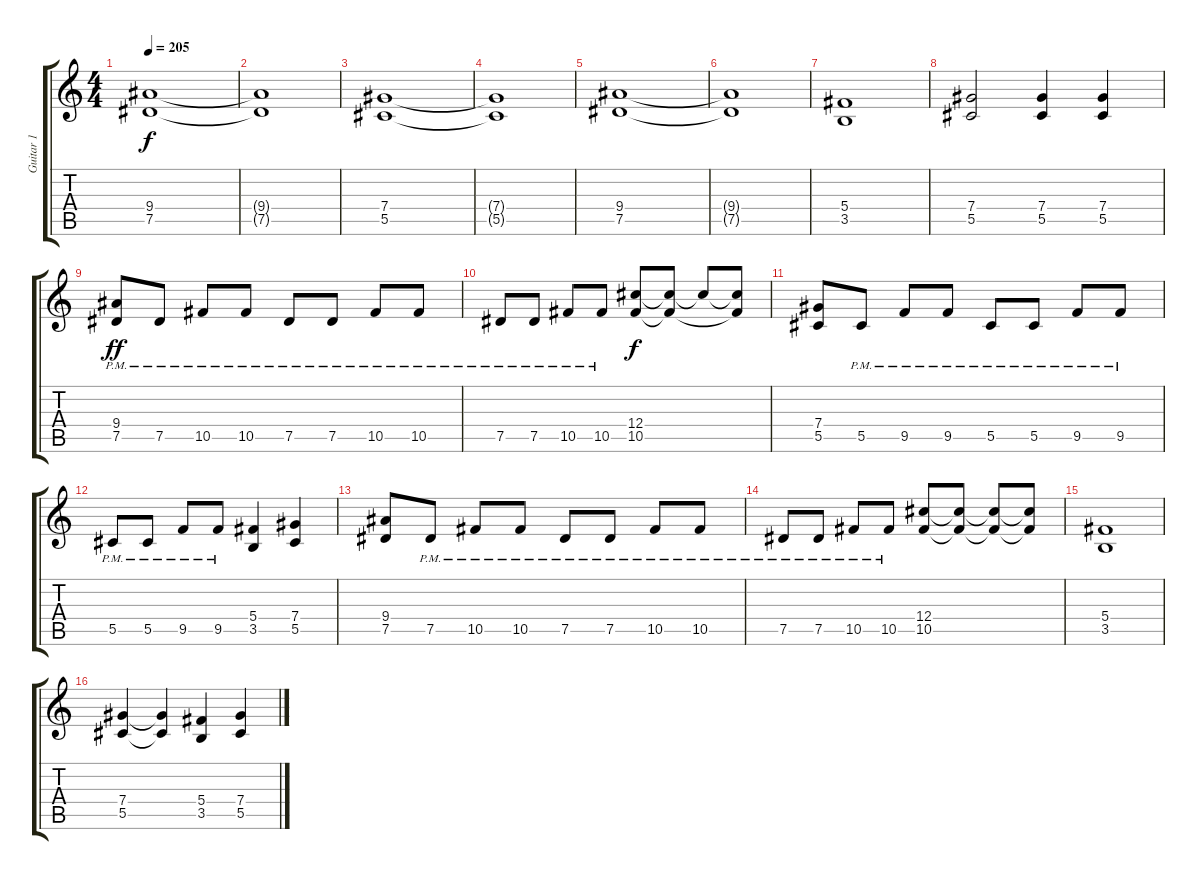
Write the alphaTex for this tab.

\track ("Guitar 1" "Guitar 1") {instrument distortionguitar}
\staff {score tabs}
\tuning (Eb4 Bb3 Gb3 Db3 Ab2 Eb2) {hide}
\ts (4 4)
\tempo 205
\clef g2
\ks c
(9.4 7.5).1{dy f} |
(9.4{t} 7.5{t}).1 |
(7.4 5.5).1 |
(7.4{t} 5.5{t}).1 |
(9.4 7.5).1 |
(9.4{t} 7.5{t}).1 |
(5.4 3.5).1 |
(7.4 5.5).2 (7.4 5.5).4 (7.4 5.5).4 |
(9.4{pm} 7.5{pm}).8{dy ff} 7.5{pm}.8 10.5{pm}.8 10.5{pm}.8 7.5{pm}.8 7.5{pm}.8 10.5{pm}.8 10.5{pm}.8 |
7.5{pm}.8 7.5{pm}.8 10.5{pm}.8 10.5{pm}.8 (12.4 10.5).8{dy f} (12.4{t} 10.5{t}).8 12.4{t}.8 (12.4{t} 10.5{t}).8 |
(7.4 5.5).8 5.5{pm}.8 9.5{pm}.8 9.5{pm}.8 5.5{pm}.8 5.5{pm}.8 9.5{pm}.8 9.5{pm}.8 |
5.5{pm}.8 5.5{pm}.8 9.5{pm}.8 9.5{pm}.8 (5.4 3.5).4 (7.4 5.5).4 |
(9.4 7.5).8 7.5{pm}.8 10.5{pm}.8 10.5{pm}.8 7.5{pm}.8 7.5{pm}.8 10.5{pm}.8 10.5{pm}.8 |
7.5{pm}.8 7.5{pm}.8 10.5{pm}.8 10.5{pm}.8 (12.4 10.5).8 (12.4{t} 10.5{t}).8 (12.4{t} 10.5{t}).8 (12.4{t} 10.5{t}).8 |
(5.4 3.5).1 |
(7.4 5.5).4 (7.4{t} 5.5{t}).4 (5.4 3.5).4 (7.4 5.5).4
